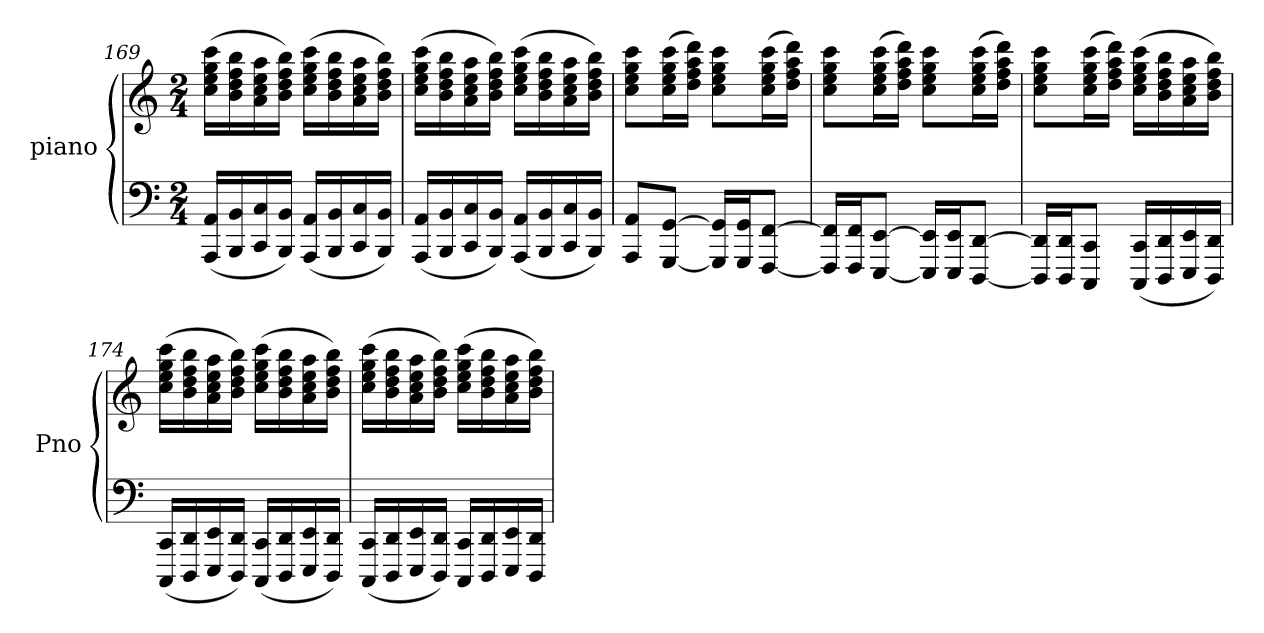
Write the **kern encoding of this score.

**kern	**kern
*part1	*part1
*staff2	*staff1
*I"piano	*
*I'Pno	*
*clefF4	*clefG2
*k[]	*k[]
*C:	*C:
*M2/4	*M2/4
=169	=169
(16AAA/ 16AA/LL	(16cc\ 16ee\ 16gg\ 16ccc\LL
16BBB/ 16BB/	16b\ 16dd\ 16ff\ 16bb\
16CC/ 16C/	16a\ 16cc\ 16ee\ 16aa\
16BBB/ 16BB/JJ)	16b\ 16dd\ 16ff\ 16bb\JJ)
(16AAA/ 16AA/LL	(16cc\ 16ee\ 16gg\ 16ccc\LL
16BBB/ 16BB/	16b\ 16dd\ 16ff\ 16bb\
16CC/ 16C/	16a\ 16cc\ 16ee\ 16aa\
16BBB/ 16BB/JJ)	16b\ 16dd\ 16ff\ 16bb\JJ)
=170	=170
(16AAA/ 16AA/LL	(16cc\ 16ee\ 16gg\ 16ccc\LL
16BBB/ 16BB/	16b\ 16dd\ 16ff\ 16bb\
16CC/ 16C/	16a\ 16cc\ 16ee\ 16aa\
16BBB/ 16BB/JJ)	16b\ 16dd\ 16ff\ 16bb\JJ)
(16AAA/ 16AA/LL	(16cc\ 16ee\ 16gg\ 16ccc\LL
16BBB/ 16BB/	16b\ 16dd\ 16ff\ 16bb\
16CC/ 16C/	16a\ 16cc\ 16ee\ 16aa\
16BBB/ 16BB/JJ)	16b\ 16dd\ 16ff\ 16bb\JJ)
=171	=171
8AAA/ 8AA/L	8cc\ 8ee\ 8gg\ 8ccc\L
[8GGG/ [8GG/J	(16cc\ 16ee\ 16gg\ 16ccc\L
.	16dd\ 16ff\ 16aa\ 16ddd\JJ)
16GGG]/ 16GG]/LL	8cc\ 8ee\ 8gg\ 8ccc\L
16GGG/ 16GG/J	.
[8FFF/ [8FF/J	(16cc\ 16ee\ 16gg\ 16ccc\L
.	16dd\ 16ff\ 16aa\ 16ddd\JJ)
=172	=172
16FFF]/ 16FF]/LL	8cc\ 8ee\ 8gg\ 8ccc\L
16FFF/ 16FF/J	.
[8EEE/ [8EE/J	(16cc\ 16ee\ 16gg\ 16ccc\L
.	16dd\ 16ff\ 16aa\ 16ddd\JJ)
16EEE]/ 16EE]/LL	8cc\ 8ee\ 8gg\ 8ccc\L
16EEE/ 16EE/J	.
[8DDD/ [8DD/J	(16cc\ 16ee\ 16gg\ 16ccc\L
.	16dd\ 16ff\ 16aa\ 16ddd\JJ)
=173	=173
16DDD]/ 16DD]/LL	8cc\ 8ee\ 8gg\ 8ccc\L
16DDD/ 16DD/J	.
8CCC/ 8CC/J	(16cc\ 16ee\ 16gg\ 16ccc\L
.	16dd\ 16ff\ 16aa\ 16ddd\JJ)
(16CCC/ 16CC/LL	(16cc\ 16ee\ 16gg\ 16ccc\LL
16DDD/ 16DD/	16b\ 16dd\ 16ff\ 16bb\
16EEE/ 16EE/	16a\ 16cc\ 16ee\ 16aa\
16DDD/ 16DD/JJ)	16b\ 16dd\ 16ff\ 16bb\JJ)
=174	=174
(16CCC/ 16CC/LL	(16cc\ 16ee\ 16gg\ 16ccc\LL
16DDD/ 16DD/	16b\ 16dd\ 16ff\ 16bb\
16EEE/ 16EE/	16a\ 16cc\ 16ee\ 16aa\
16DDD/ 16DD/JJ)	16b\ 16dd\ 16ff\ 16bb\JJ)
(16CCC/ 16CC/LL	(16cc\ 16ee\ 16gg\ 16ccc\LL
16DDD/ 16DD/	16b\ 16dd\ 16ff\ 16bb\
16EEE/ 16EE/	16a\ 16cc\ 16ee\ 16aa\
16DDD/ 16DD/JJ)	16b\ 16dd\ 16ff\ 16bb\JJ)
=175	=175
(16CCC/ 16CC/LL	(16cc\ 16ee\ 16gg\ 16ccc\LL
16DDD/ 16DD/	16b\ 16dd\ 16ff\ 16bb\
16EEE/ 16EE/	16a\ 16cc\ 16ee\ 16aa\
16DDD/ 16DD/JJ)	16b\ 16dd\ 16ff\ 16bb\JJ)
16CCC/ 16CC/LL	(16cc\ 16ee\ 16gg\ 16ccc\LL
16DDD/ 16DD/	16b\ 16dd\ 16ff\ 16bb\
16EEE/ 16EE/	16a\ 16cc\ 16ee\ 16aa\
16DDD/ 16DD/JJ	16b\ 16dd\ 16ff\ 16bb\JJ)
=	=
*-	*-
